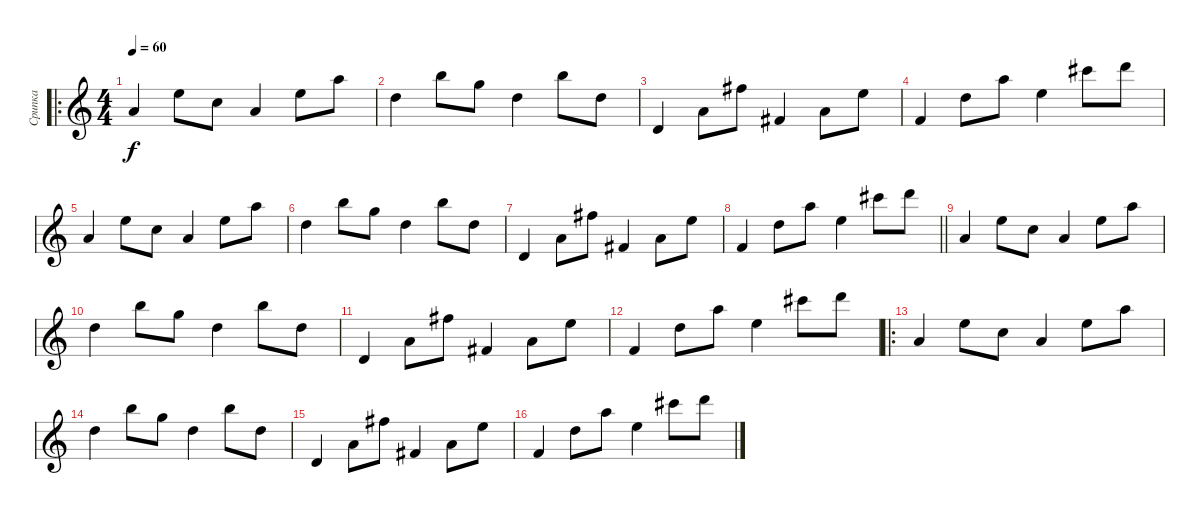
\track ("Срипка" "Срипка") {instrument violin}
\staff {score}
\tuning (E5 A4 D4 G3) {hide}
\ro
\ts (4 4)
\tempo 60
\clef g2
\ks c
14.4.4{dy f} 14.3.8 10.3.8 14.4.4 14.3.8 12.2.8 |
12.3.4 14.2.8 10.2.8 12.3.4 14.2.8 12.3.8 |
7.4.4 7.3.8 9.2.8 11.4.4 7.3.8 7.2.8 |
10.4.4 12.3.8 12.2.8 14.3.4 16.2.8 17.2.8 |
14.4.4 14.3.8 10.3.8 14.4.4 14.3.8 12.2.8 |
12.3.4 14.2.8 10.2.8 12.3.4 14.2.8 12.3.8 |
7.4.4 7.3.8 9.2.8 11.4.4 7.3.8 7.2.8 |
\barLineRight lightlight
10.4.4 12.3.8 12.2.8 14.3.4 16.2.8 17.2.8 |
14.4.4 14.3.8 10.3.8 14.4.4 14.3.8 12.2.8 |
12.3.4 14.2.8 10.2.8 12.3.4 14.2.8 12.3.8 |
7.4.4 7.3.8 9.2.8 11.4.4 7.3.8 7.2.8 |
10.4.4 12.3.8 12.2.8 14.3.4 16.2.8 17.2.8 |
\ro
14.4.4 14.3.8 10.3.8 14.4.4 14.3.8 12.2.8 |
12.3.4 14.2.8 10.2.8 12.3.4 14.2.8 12.3.8 |
7.4.4 7.3.8 9.2.8 11.4.4 7.3.8 7.2.8 |
10.4.4 12.3.8 12.2.8 14.3.4 16.2.8 17.2.8
